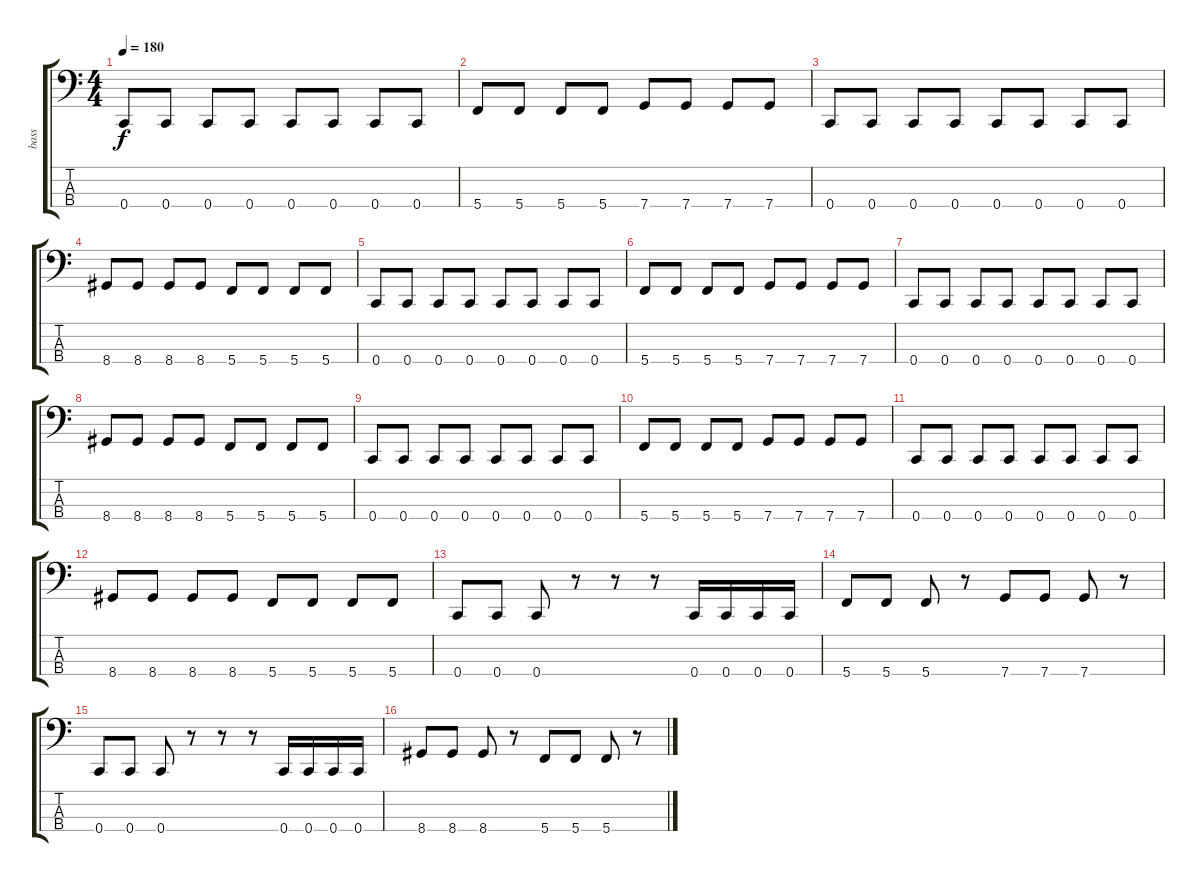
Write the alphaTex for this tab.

\track ("bass" "bass") {instrument electricbasspick}
\staff {score tabs}
\tuning (F2 C2 G1 C1) {hide}
\ts (4 4)
\tempo 180
\clef f4
\ks c
0.4.8{dy f} 0.4.8 0.4.8 0.4.8 0.4.8 0.4.8 0.4.8 0.4.8 |
5.4.8 5.4.8 5.4.8 5.4.8 7.4.8 7.4.8 7.4.8 7.4.8 |
0.4.8 0.4.8 0.4.8 0.4.8 0.4.8 0.4.8 0.4.8 0.4.8 |
8.4.8 8.4.8 8.4.8 8.4.8 5.4.8 5.4.8 5.4.8 5.4.8 |
0.4.8 0.4.8 0.4.8 0.4.8 0.4.8 0.4.8 0.4.8 0.4.8 |
5.4.8 5.4.8 5.4.8 5.4.8 7.4.8 7.4.8 7.4.8 7.4.8 |
0.4.8 0.4.8 0.4.8 0.4.8 0.4.8 0.4.8 0.4.8 0.4.8 |
8.4.8 8.4.8 8.4.8 8.4.8 5.4.8 5.4.8 5.4.8 5.4.8 |
0.4.8 0.4.8 0.4.8 0.4.8 0.4.8 0.4.8 0.4.8 0.4.8 |
5.4.8 5.4.8 5.4.8 5.4.8 7.4.8 7.4.8 7.4.8 7.4.8 |
0.4.8 0.4.8 0.4.8 0.4.8 0.4.8 0.4.8 0.4.8 0.4.8 |
8.4.8 8.4.8 8.4.8 8.4.8 5.4.8 5.4.8 5.4.8 5.4.8 |
0.4.8 0.4.8 0.4.8 r.8 r.8 r.8 0.4.16 0.4.16 0.4.16 0.4.16 |
5.4.8 5.4.8 5.4.8 r.8 7.4.8 7.4.8 7.4.8 r.8 |
0.4.8 0.4.8 0.4.8 r.8 r.8 r.8 0.4.16 0.4.16 0.4.16 0.4.16 |
8.4.8 8.4.8 8.4.8 r.8 5.4.8 5.4.8 5.4.8 r.8
